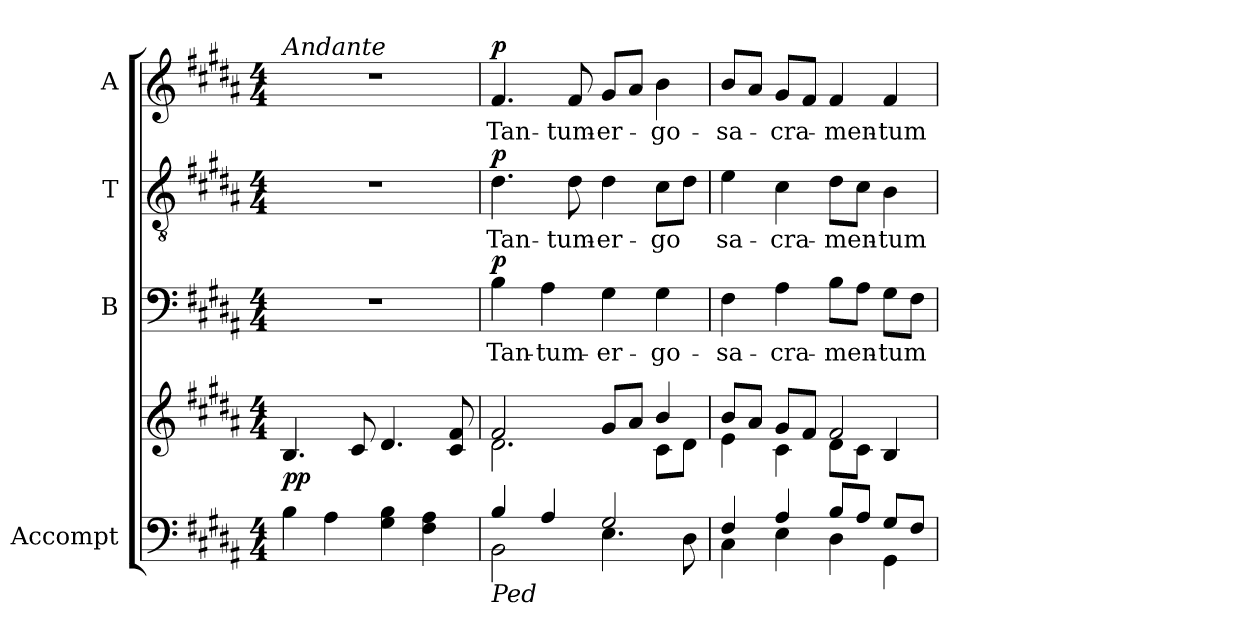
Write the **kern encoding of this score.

**kern	**kern	**dynam	**kern	**text	**dynam	**kern	**text	**dynam	**kern	**text	**dynam
*part4	*part4	*part4	*part3	*part3	*part3	*part2	*part2	*part2	*part1	*part1	*part1
*staff5	*staff4	*staff4/5	*staff3	*staff3	*staff3	*staff2	*staff2	*staff2	*staff1	*staff1	*staff1
*I"Accompt	*	*	*I"B	*	*	*I"T	*	*	*I"A	*	*
*	*	*	*I'B.	*	*	*I'T.	*	*	*	*	*
!!LO:PB:g=z
*clefF4	*clefG2	*	*clefF4	*	*	*clefGv2	*	*	*clefG2	*	*
*	*	*	*	*	*	*ITrd7c12	*	*	*	*	*
*k[f#c#g#d#a#]	*k[f#c#g#d#a#]	*	*k[f#c#g#d#a#]	*	*	*k[f#c#g#d#a#]	*	*	*k[f#c#g#d#a#]	*	*
*B:	*B:	*	*B:	*	*	*B:	*	*	*B:	*	*
*M4/4	*M4/4	*	*M4/4	*	*	*M4/4	*	*	*M4/4	*	*
*MM68	*MM68	*	*MM68	*	*	*MM68	*	*	*MM68	*	*
=1	=1	=1	=1	=1	=1	=1	=1	=1	=1	=1	=1
!	!	!	!	!	!	!	!	!	!LO:TX:a:i:t=Andante	!	!
4Bi\	4.Bi/	p p	1r	.	.	1r	.	.	1r	.	.
4A#i\	.	.	.	.	.	.	.	.	.	.	.
.	8c#i/	.	.	.	.	.	.	.	.	.	.
4G#i\ 4Bi	4.d#i/	.	.	.	.	.	.	.	.	.	.
4F#i\ 4A#i	.	.	.	.	.	.	.	.	.	.	.
.	8c#i/ 8f#i	.	.	.	.	.	.	.	.	.	.
=2	=2	=2	=2	=2	=2	=2	=2	=2	=2	=2	=2
*^	*^	*	*	*	*	*	*	*	*	*	*
!	!	!	!	!	!	!LO:LY:b:color=#000000	!	!	!	!	!	!	!
!	!	!	!	!	!	!	!	!	!LO:LY:b:color=#000000	!	!	!	!
!LO:TX:b:i:t=Ped	!	!	!	!	!	!	!	!	!	!	!	!	!
!	!	!	!	!	!	!	!	!	!	!	!	!LO:LY:b:color=#000000	!
4Bi/	2BBi\	2f#i/	2.d#i\	.	4Bi\	Tan-	p	4.D#i\	Tan-	p	4.f#i/	Tan-	p
!	!	!	!	!	!	!LO:LY:b:color=#000000	!	!	!	!	!	!	!
4A#i/	.	.	.	.	4A#i\	-tum-	.	.	.	.	.	.	.
!	!	!	!	!	!	!	!	!	!LO:LY:b:color=#000000	!	!	!	!
!	!	!	!	!	!	!	!	!	!	!	!	!LO:LY:b:color=#000000	!
.	.	.	.	.	.	.	.	8D#i\	-tum-	.	8f#i/	-tum-	.
!	!	!	!	!	!	!LO:LY:b:color=#000000	!	!	!	!	!	!	!
!	!	!	!	!	!	!	!	!	!LO:LY:b:color=#000000	!	!	!	!
!	!	!	!	!	!	!	!	!	!	!	!	!LO:LY:b:color=#000000	!
2G#i/	4.Ei\	8g#i/L	.	.	4G#i\	-er-	.	4D#i\	-er-	.	8g#i/L	-er-	.
.	.	8a#i/J	.	.	.	.	.	.	.	.	8a#i/J	.	.
!	!	!	!	!	!	!LO:LY:b:color=#000000	!	!	!	!	!	!	!
!	!	!	!	!	!	!	!	!	!LO:LY:b:color=#000000	!	!	!	!
!	!	!	!	!	!	!	!	!	!	!	!	!LO:LY:b:color=#000000	!
.	.	4bi/	8c#i\L	.	4G#i\	-go-	.	8C#i\L	-go	.	4bi\	-go-	.
.	8D#i\	.	8d#i\J	.	.	.	.	8D#i\J	.	.	.	.	.
=3	=3	=3	=3	=3	=3	=3	=3	=3	=3	=3	=3	=3	=3
!	!	!	!	!	!	!LO:LY:b:color=#000000	!	!	!	!	!	!	!
!	!	!	!	!	!	!	!	!	!LO:LY:b:color=#000000	!	!	!	!
!	!	!	!	!	!	!	!	!	!	!	!	!LO:LY:b:color=#000000	!
4F#i/	4C#i\	8bi/L	4ei\	.	4F#i\	-sa-	.	4Ei\	sa-	.	8bi/L	-sa-	.
.	.	8a#i/J	.	.	.	.	.	.	.	.	8a#i/J	.	.
!	!	!	!	!	!	!LO:LY:b:color=#000000	!	!	!	!	!	!	!
!	!	!	!	!	!	!	!	!	!LO:LY:b:color=#000000	!	!	!	!
!	!	!	!	!	!	!	!	!	!	!	!	!LO:LY:b:color=#000000	!
4A#i/	4Ei\	8g#i/L	4c#i\	.	4A#i\	-cra-	.	4C#i\	-cra-	.	8g#i/L	-cra-	.
.	.	8f#i/J	.	.	.	.	.	.	.	.	8f#i/J	.	.
!	!	!	!	!	!	!LO:LY:b:color=#000000	!	!	!	!	!	!	!
!	!	!	!	!	!	!	!	!	!LO:LY:b:color=#000000	!	!	!	!
!	!	!	!	!	!	!	!	!	!	!	!	!LO:LY:b:color=#000000	!
8Bi/L	4D#i\	2f#i/	8d#i\L	.	8Bi\L	-men-	.	8D#i\L	-men-	.	4f#i/	-men-	.
8A#i/J	.	.	8c#i\J	.	8A#i\J	.	.	8C#i\J	.	.	.	.	.
!	!	!	!	!	!	!LO:LY:b:color=#000000	!	!	!	!	!	!	!
!	!	!	!	!	!	!	!	!	!LO:LY:b:color=#000000	!	!	!	!
!	!	!	!	!	!	!	!	!	!	!	!	!LO:LY:b:color=#000000	!
8G#i/L	4GG#i\	.	4Bi/	.	8G#i\L	-tum	.	4BBi\	-tum-	.	4f#i/	-tum-	.
8F#i/J	.	.	.	.	8F#i\J	.	.	.	.	.	.	.	.
*v	*v	*	*	*	*	*	*	*	*	*	*	*	*
*	*v	*v	*	*	*	*	*	*	*	*	*	*
=	=	=	=	=	=	=	=	=	=	=	=
*-	*-	*-	*-	*-	*-	*-	*-	*-	*-	*-	*-
